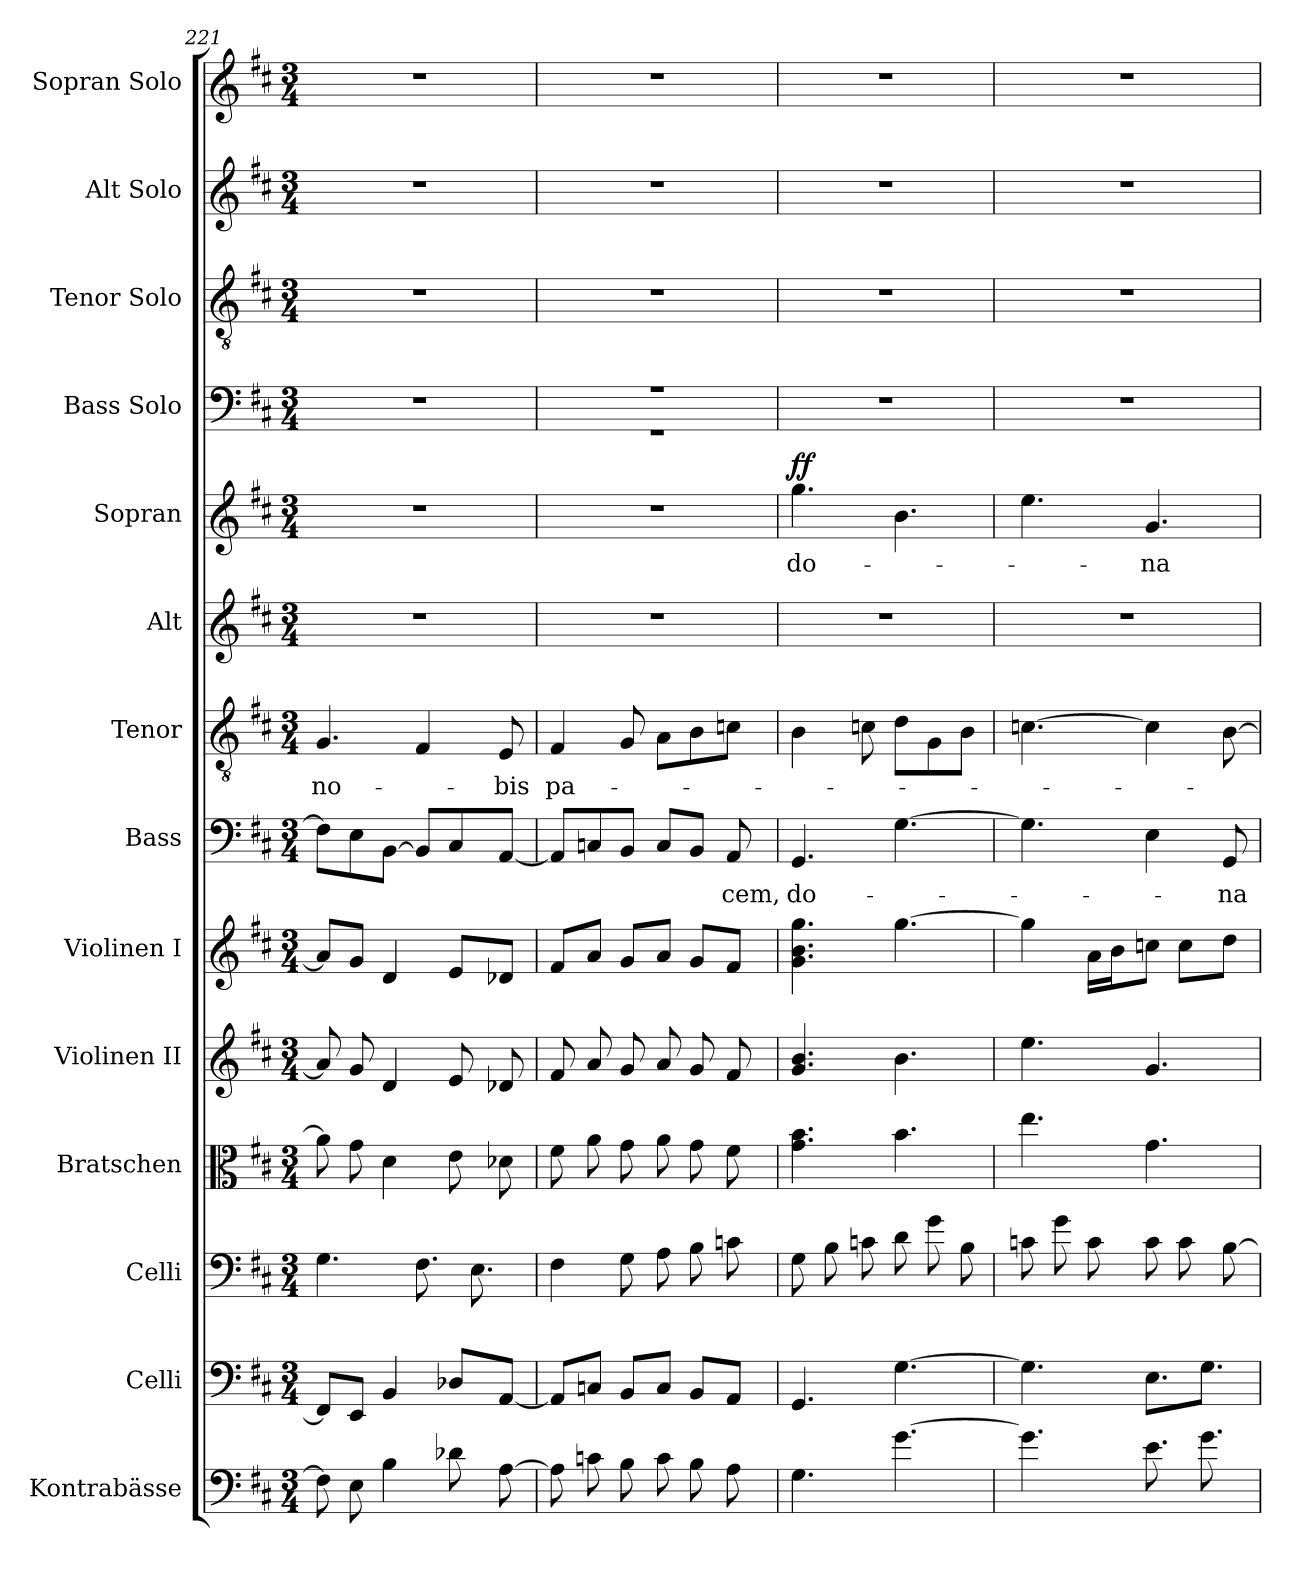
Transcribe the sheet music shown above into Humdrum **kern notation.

**kern	**kern	**kern	**kern	**kern	**kern	**kern	**text	**kern	**text	**kern	**kern	**text	**dynam	**kern	**kern	**kern	**kern
*part14	*part13	*part12	*part11	*part10	*part9	*part8	*part8	*part7	*part7	*part6	*part5	*part5	*part5	*part4	*part3	*part2	*part1
*staff14	*staff13	*staff12	*staff11	*staff10	*staff9	*staff8	*staff8	*staff7	*staff7	*staff6	*staff5	*staff5	*staff5	*staff4	*staff3	*staff2	*staff1
*I"Kontrabässe	*I"Celli	*I"Celli	*I"Bratschen	*I"Violinen II	*I"Violinen I	*I"Bass	*	*I"Tenor	*	*I"Alt	*I"Sopran	*	*	*I"Bass Solo	*I"Tenor Solo	*I"Alt Solo	*I"Sopran Solo
*	*I'Cl.	*	*	*	*I'Vl.	*I'B.	*	*I'T.	*	*I'A.	*I'S.	*	*	*I'B.S.	*I'T.S.	*I'A.S.	*I'S.S.
*clefF4	*clefF4	*clefF4	*clefC3	*clefG2	*clefG2	*clefF4	*	*clefGv2	*	*clefG2	*clefG2	*	*	*clefF4	*clefGv2	*clefG2	*clefG2
*ITrd7c12	*	*	*	*	*	*	*	*	*	*	*	*	*	*	*	*	*
*k[f#c#]	*k[f#c#]	*k[f#c#]	*k[f#c#]	*k[f#c#]	*k[f#c#]	*k[f#c#]	*	*k[f#c#]	*	*k[f#c#]	*k[f#c#]	*	*	*k[f#c#]	*k[f#c#]	*k[f#c#]	*k[f#c#]
*	*D:	*D:	*D:	*D:	*D:	*D:	*	*D:	*	*D:	*D:	*	*	*D:	*D:	*D:	*D:
*M3/4	*M3/4	*M3/4	*M3/4	*M3/4	*M3/4	*M3/4	*	*M3/4	*	*M3/4	*M3/4	*	*	*M3/4	*M3/4	*M3/4	*M3/4
=221	=221	=221	=221	=221	=221	=221	=221	=221	=221	=221	=221	=221	=221	=221	=221	=221	=221
!	!	!	!	!	!	!	!	!	!LO:LY:b	!	!	!	!	!	!	!	!
8FF#\]	8FF#/L]	4.G\	8a\]	8a/]	8a/L]	8F#\L]	.	4.G/	-no-	2.r	2.r	.	.	2.r	2.r	2.r	2.r
8EE\	8EE/J	.	8g\	8g/	8g/J	8E\	.	.	.	.	.	.	.	.	.	.	.
4BB\	4BB/	.	4d\	4d/	4d/	[8BB\J	.	.	.	.	.	.	.	.	.	.	.
.	.	8.F#\	.	.	.	8BB/L]	.	4F#/	.	.	.	.	.	.	.	.	.
8D-X\	8D-X/L	.	8e\	8e/	8e/L	8C#/	.	.	.	.	.	.	.	.	.	.	.
.	.	8.E\	.	.	.	.	.	.	.	.	.	.	.	.	.	.	.
!	!	!	!	!	!	!	!	!	!LO:LY:b	!	!	!	!	!	!	!	!
[8AA\	[8AA/J	.	8d-X\	8d-X/	8d-X/J	[8AA/J	.	8E/	bis	.	.	.	.	.	.	.	.
!!LO:LB:g=z
=222	=222	=222	=222	=222	=222	=222	=222	=222	=222	=222	=222	=222	=222	=222	=222	=222	=222
!	!	!	!	!	!	!	!	!	!LO:LY:b	!	!	!	!	!	!	!	!
*	*	*	*	*	*	*	*	*	*	*	*	*	*	*^	*	*	*
8AA\]	8AA/L]	4F#\	8f#\	8f#/	8f#/L	8AA/L]	.	4F#/	-pa-	2.r	2.r	.	.	2.r	2.r	2.r	2.r	2.r
8Cn\	8Cn/J	.	8a\	8a/	8a/J	8Cn/	.	.	.	.	.	.	.	.	.	.	.	.
8BB\	8BB/L	8G\	8g\	8g/	8g/L	8BB/J	.	8G/	.	.	.	.	.	.	.	.	.	.
8C\	8C/J	8A\	8a\	8a/	8a/J	8C/L	.	8A\L	.	.	.	.	.	.	.	.	.	.
8BB\	8BB/L	8B\	8g\	8g/	8g/L	8BB/J	.	8B\	.	.	.	.	.	.	.	.	.	.
!	!	!	!	!	!	!	!LO:LY:b	!	!	!	!	!	!	!	!	!	!	!
8AA\	8AA/J	8cn\	8f#\	8f#/	8f#/J	8AA/	cem,	8cn\J	.	.	.	.	.	.	.	.	.	.
*	*	*	*	*	*	*	*	*	*	*	*	*	*	*v	*v	*	*	*
=223	=223	=223	=223	=223	=223	=223	=223	=223	=223	=223	=223	=223	=223	=223	=223	=223	=223
!	!	!	!	!	!	!	!LO:LY:b	!	!	!	!	!LO:LY:b	!LO:DY:a	!	!	!	!
4.GG\	4.GG/	8G\	4.g\ 4.b\	4.g/ 4.b/	4.g\ 4.b\ 4.gg\	4.GG/	-do-	4B\	.	2.r	4.gg\	-do-	ff	2.r	2.r	2.r	2.r
.	.	8B\	.	.	.	.	.	.	.	.	.	.	.	.	.	.	.
.	.	8cn\	.	.	.	.	.	8cn\	.	.	.	.	.	.	.	.	.
[4.G\	[4.G\	8d\	4.b\	4.b\	[4.gg\	[4.G\	.	8d\L	.	.	4.b\	.	.	.	.	.	.
.	.	8g\	.	.	.	.	.	8G\	.	.	.	.	.	.	.	.	.
.	.	8B\	.	.	.	.	.	8B\J	.	.	.	.	.	.	.	.	.
=224	=224	=224	=224	=224	=224	=224	=224	=224	=224	=224	=224	=224	=224	=224	=224	=224	=224
4.G\]	4.G\]	8cn\	4.ee\	4.ee\	4gg\]	4.G\]	.	[4.cn\	.	2.r	4.ee\	.	.	2.r	2.r	2.r	2.r
.	.	8g\	.	.	.	.	.	.	.	.	.	.	.	.	.	.	.
.	.	8c\	.	.	16a\LL	.	.	.	.	.	.	.	.	.	.	.	.
.	.	.	.	.	16b\J	.	.	.	.	.	.	.	.	.	.	.	.
!	!	!	!	!	!	!	!	!	!	!	!	!LO:LY:b	!	!	!	!	!
8.E\	8.E\L	8c\	4.g\	4.g/	8ccn\J	4E\	.	4c\]	.	.	4.g/	na	.	.	.	.	.
.	.	8c\	.	.	8cc\L	.	.	.	.	.	.	.	.	.	.	.	.
8.G\	8.G\J	.	.	.	.	.	.	.	.	.	.	.	.	.	.	.	.
!	!	!	!	!	!	!	!LO:LY:b	!	!	!	!	!	!	!	!	!	!
.	.	[8B\	.	.	8dd\J	8GG/	na	[8B\	.	.	.	.	.	.	.	.	.
=	=	=	=	=	=	=	=	=	=	=	=	=	=	=	=	=	=
*-	*-	*-	*-	*-	*-	*-	*-	*-	*-	*-	*-	*-	*-	*-	*-	*-	*-
